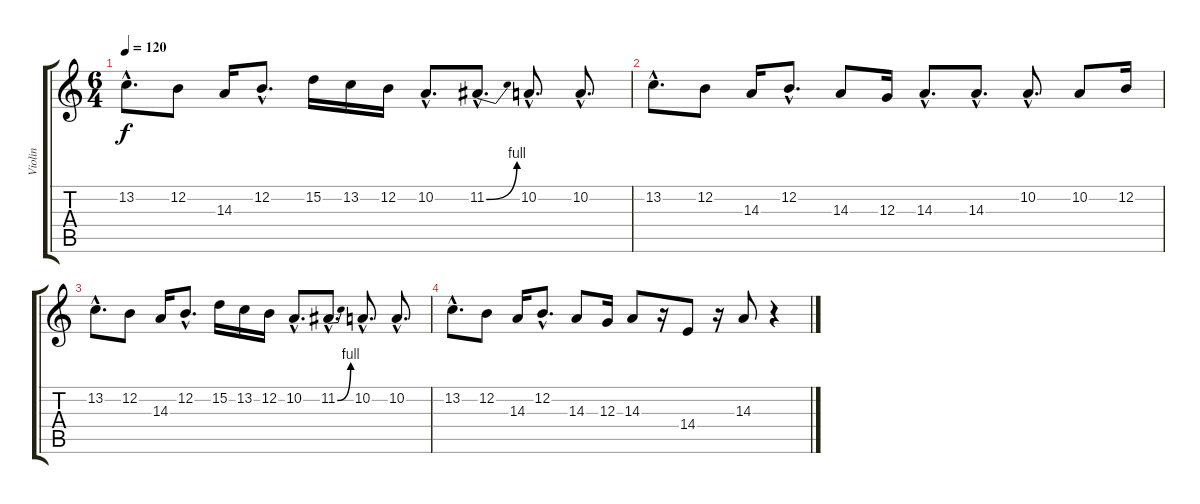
\track ("Violin" "Violin") {instrument violin}
\staff {score tabs}
\tuning (E4 B3 G3 D3 A2 E2) {hide}
\ts (6 4)
\tempo 120
\clef g2
\ks c
13.2{hac}.8{d dy f} 12.2.8 14.3.16 12.2{hac}.8{d} 15.2.16 13.2.16 12.2.16 10.2{hac}.8{d} 11.2{be (bend 0 0 60 4) hac}.8{d} 10.2{hac}.8{d} 10.2{hac}.8{d} |
13.2{hac}.8{d} 12.2.8 14.3.16 12.2{hac}.8{d} 14.3.8 12.3.16 14.3{hac}.8{d} 14.3{hac}.8{d} 10.2{hac}.8{d} 10.2.8 12.2.16 |
13.2{hac}.8{d} 12.2.8 14.3.16 12.2{hac}.8{d} 15.2.16 13.2.16 12.2.16 10.2{hac}.8{d} 11.2{be (bend 0 0 60 4) hac}.8{d} 10.2{hac}.8{d} 10.2{hac}.8{d} |
13.2{hac}.8{d} 12.2.8 14.3.16 12.2{hac}.8{d} 14.3.8 12.3.16 14.3.8 r.16 14.4.8 r.16 14.3.8 r.4
